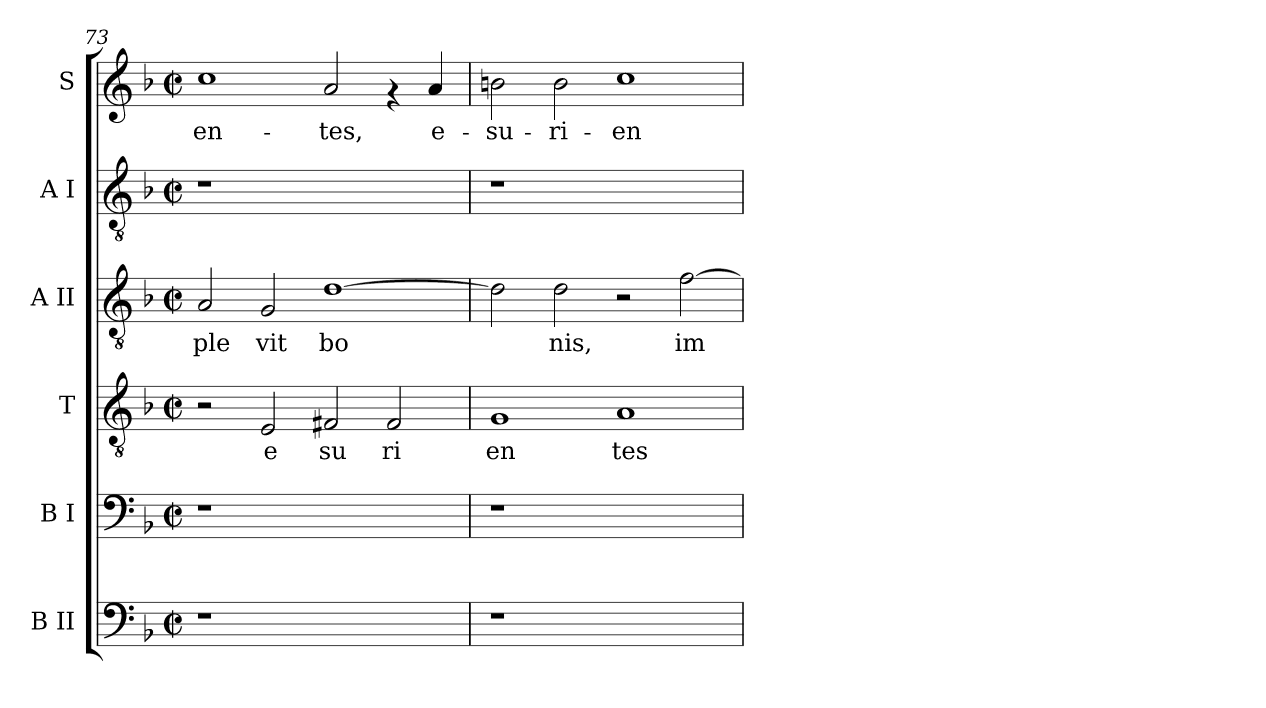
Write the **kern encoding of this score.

**kern	**kern	**kern	**text	**kern	**text	**kern	**kern	**text
*part6	*part5	*part4	*part4	*part3	*part3	*part2	*part1	*part1
*staff6	*staff5	*staff4	*staff4	*staff3	*staff3	*staff2	*staff1	*staff1
*I"B II	*I"B I	*I"T	*	*I"A II	*	*I"A I	*I"S	*
*I'B II	*I'B I	*I'T	*	*I'A II	*	*I'A I	*I'S	*
*clefF4	*clefF4	*clefGv2	*	*clefGv2	*	*clefGv2	*clefG2	*
*k[b-]	*k[b-]	*k[b-]	*	*k[b-]	*	*k[b-]	*k[b-]	*
*F:	*F:	*F:	*	*F:	*	*F:	*F:	*
*M2/2	*M2/2	*M2/2	*	*M2/2	*	*M2/2	*M2/2	*
*met(c|)	*met(c|)	*met(c|)	*	*met(c|)	*	*met(c|)	*met(c|)	*
=73	=73	=73	=73	=73	=73	=73	=73	=73
!	!	!	!	!	!LO:LY:b:cj	!	!	!LO:LY:b:cj
1r	1r	2r	.	2A/	ple	1r	1cc	-en-
!	!	!	!LO:LY:b:cj	!	!LO:LY:b:cj	!	!	!
.	.	2E/	e	2G/	vit	.	.	.
!	!	!	!LO:LY:b:cj	!	!LO:LY:b:cj	!	!	!LO:LY:b:cj
1ryy	1ryy	2F#X/	su	[>1d	bo	1ryy	2a/	-tes,
!	!	!	!LO:LY:b:cj	!	!	!	!	!
.	.	2F#/	ri	.	.	.	4rf	.
!	!	!	!	!	!	!	!	!LO:LY:b:cj
.	.	.	.	.	.	.	4a/	e-
=74	=74	=74	=74	=74	=74	=74	=74	=74
!	!	!	!LO:LY:b:cj	!	!LO:LY:b:cj	!	!	!LO:LY:b:cj
1r	1r	1G	en	2d\]	.	1r	2bn\	-su-
!	!	!	!	!	!LO:LY:b:cj	!	!	!LO:LY:b:cj
.	.	.	.	2d\	nis,	.	2b\	-ri-
!	!	!	!LO:LY:b:cj	!	!	!	!	!LO:LY:b:cj
1ryy	1ryy	1A	tes	2r	.	1ryy	1cc	-en-
!	!	!	!	!	!LO:LY:b:cj	!	!	!
.	.	.	.	[>2f\	im	.	.	.
=	=	=	=	=	=	=	=	=
*-	*-	*-	*-	*-	*-	*-	*-	*-
